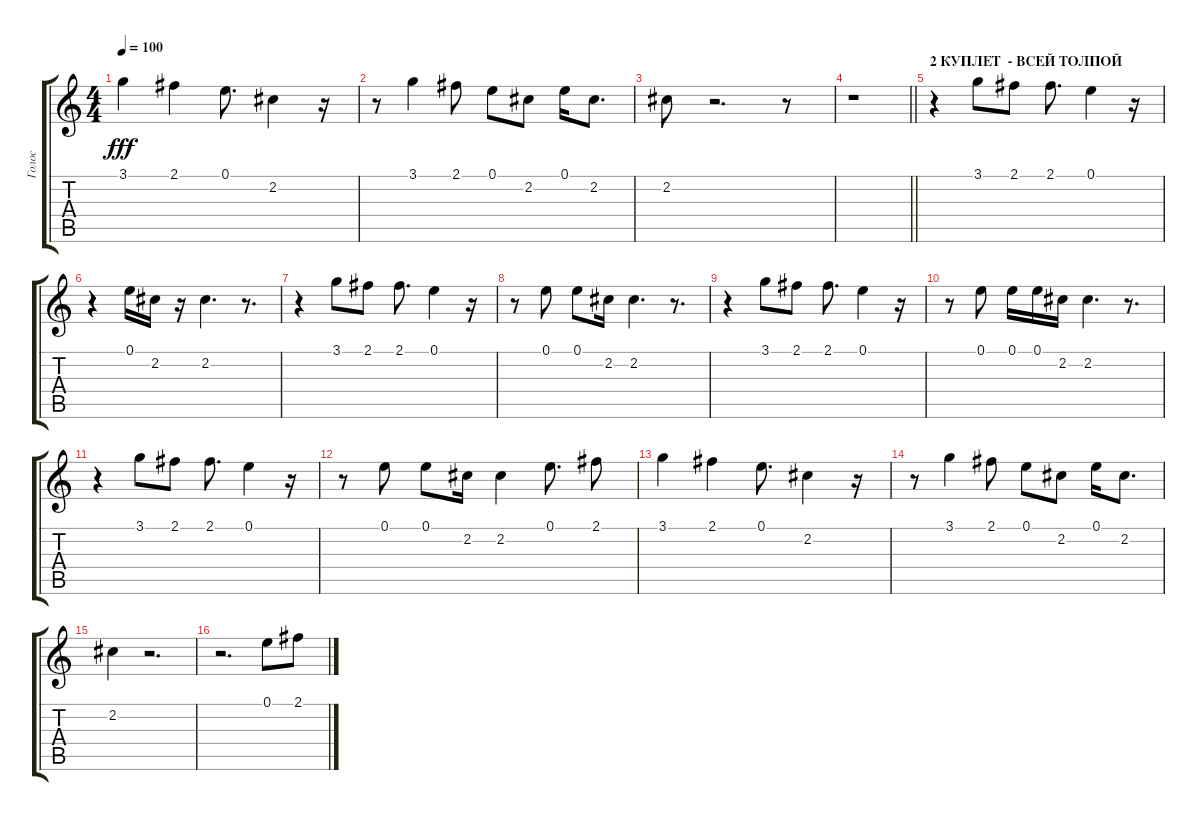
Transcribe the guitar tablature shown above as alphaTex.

\track ("Голос" "Голос") {instrument acousticguitarsteel}
\staff {score tabs}
\tuning (E4 B3 G3 D3 A2 E2) {hide}
\ts (4 4)
\tempo 100
\clef g2
\ks c
3.1.4{dy fff} 2.1.4 0.1.8{d} 2.2.4 r.16 |
r.8 3.1.4 2.1.8 0.1.8 2.2.8 0.1.16 2.2.8{d} |
2.2.8 r.2{d} r.8 |
\barLineRight lightlight
r.1 |
\section ("" "2 КУПЛЕТ  - ВСЕЙ ТОЛПОЙ")
r.4 3.1.8 2.1.8 2.1.8{d} 0.1.4 r.16 |
r.4 0.1.16 2.2.16 r.16 2.2.4{d} r.8{d} |
r.4 3.1.8 2.1.8 2.1.8{d} 0.1.4 r.16 |
r.8 0.1.8 0.1.8 2.2.16 2.2.4{d} r.8{d} |
r.4 3.1.8 2.1.8 2.1.8{d} 0.1.4 r.16 |
r.8 0.1.8 0.1.16 0.1.16 2.2.16 2.2.4{d} r.8{d} |
r.4 3.1.8 2.1.8 2.1.8{d} 0.1.4 r.16 |
r.8 0.1.8 0.1.8 2.2.16 2.2.4 0.1.8{d} 2.1.8 |
3.1.4 2.1.4 0.1.8{d} 2.2.4 r.16 |
r.8 3.1.4 2.1.8 0.1.8 2.2.8 0.1.16 2.2.8{d} |
2.2.4 r.2{d} |
r.2{d} 0.1.8 2.1.8
